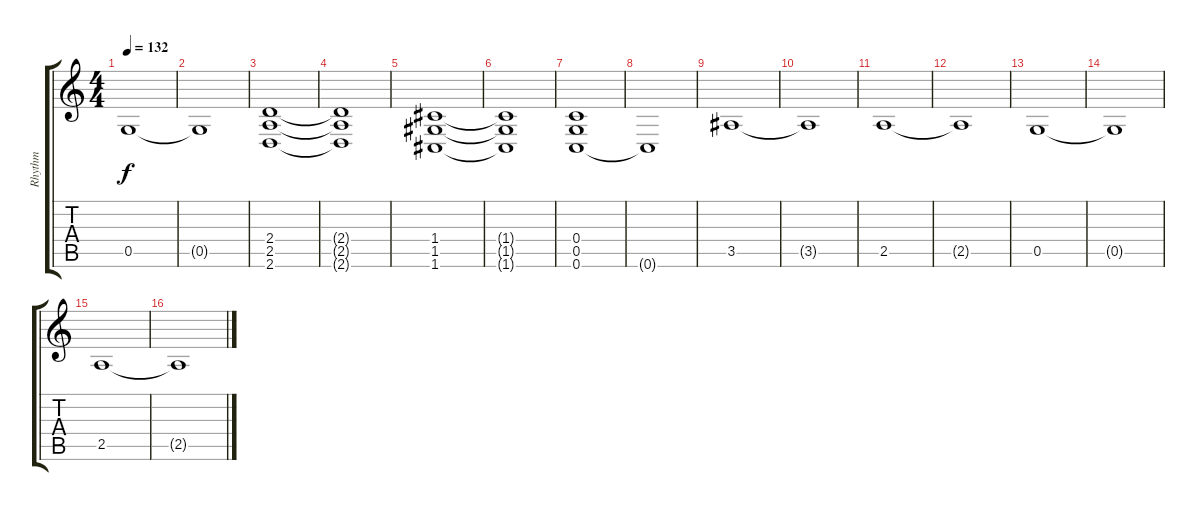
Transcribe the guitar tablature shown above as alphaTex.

\track ("Rhythm" "Rhythm") {instrument distortionguitar}
\staff {score tabs}
\tuning (D4 A3 F3 C3 G2 C2) {hide}
\ts (4 4)
\tempo 132
\clef g2
\ks c
0.5.1{dy f} |
0.5{t}.1 |
(2.4 2.5 2.6).1 |
(2.4{t} 2.5{t} 2.6{t}).1 |
(1.4 1.5 1.6).1 |
(1.4{t} 1.5{t} 1.6{t}).1 |
(0.4 0.5 0.6).1 |
0.6{t}.1 |
3.5.1 |
3.5{t}.1 |
2.5.1 |
2.5{t}.1 |
0.5.1 |
0.5{t}.1 |
2.5.1 |
2.5{t}.1
